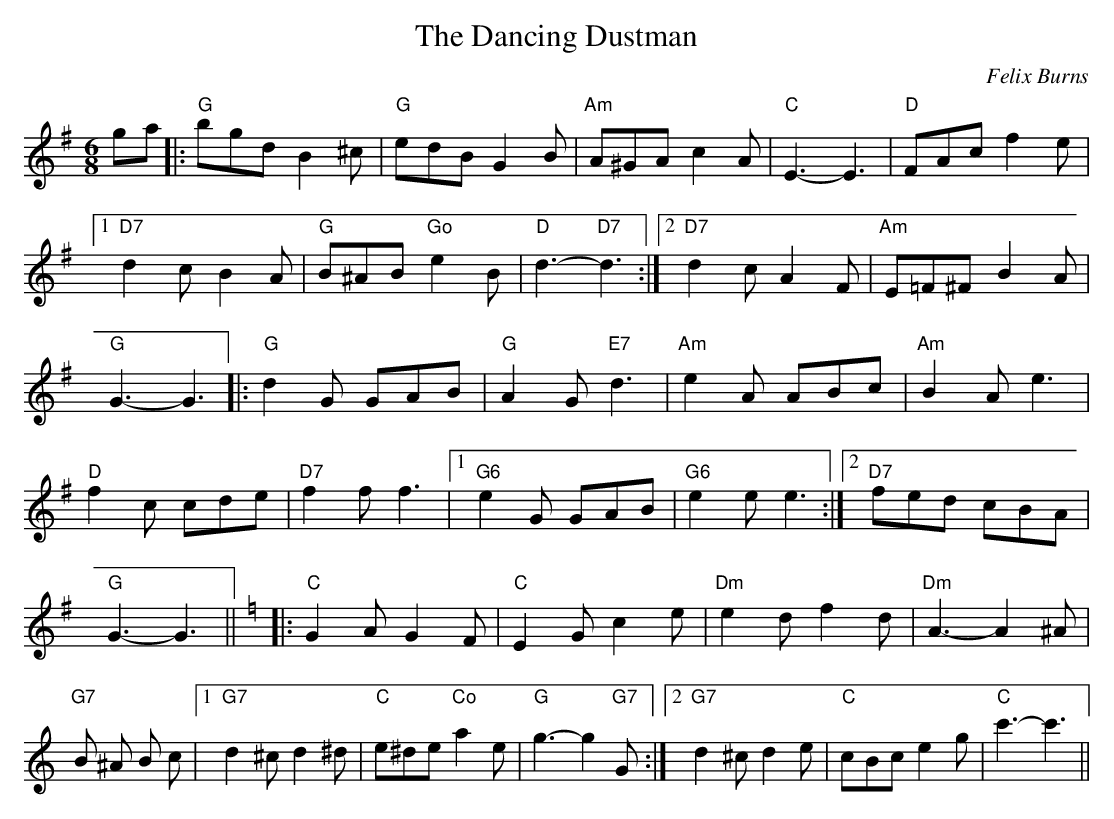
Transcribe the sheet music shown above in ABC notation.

X:1
T:Dancing Dustman, The
C:Felix Burns
M:6/8
L:1/8
E:12
K:G
ga|:"G"bgd B2 ^c|"G"edB G2 B|"Am"A^GA c2 A|"C"E3-E3|\
"D"FAc f2 e|1 "D7"d2 c B2 A|"G"B^AB "Go"e2 B|"D"d3-"D7"d3:|2"D7"d2 c A2 F|\
"Am"E=F^F B2 A|"G"G3-G3|:"G"d2 G GAB|"G"A2 G "E7"d3|"Am"e2 A ABc|"Am"B2 A e3|\
"D"f2 c cde|"D7"f2 f f3|1 "G6"e2 G GAB|"G6"e2 e e3:|2 "D7"fed cBA|\
"G"G3-G3||\
K:C
|:"C"G2 A G2 F|"C"E2 G c2 e|"Dm"e2 d f2 d|"Dm"A3-A2 ^A|\
"G7"B ^A B c|1 "G7"d2 ^c d2 ^d|"C"e^de "Co"a2 e|\
"G"g3-g2 "G7"G:|2 "G7"d2 ^c d2 e|"C"cBc e2 g|"C"c'3-c'3||**
